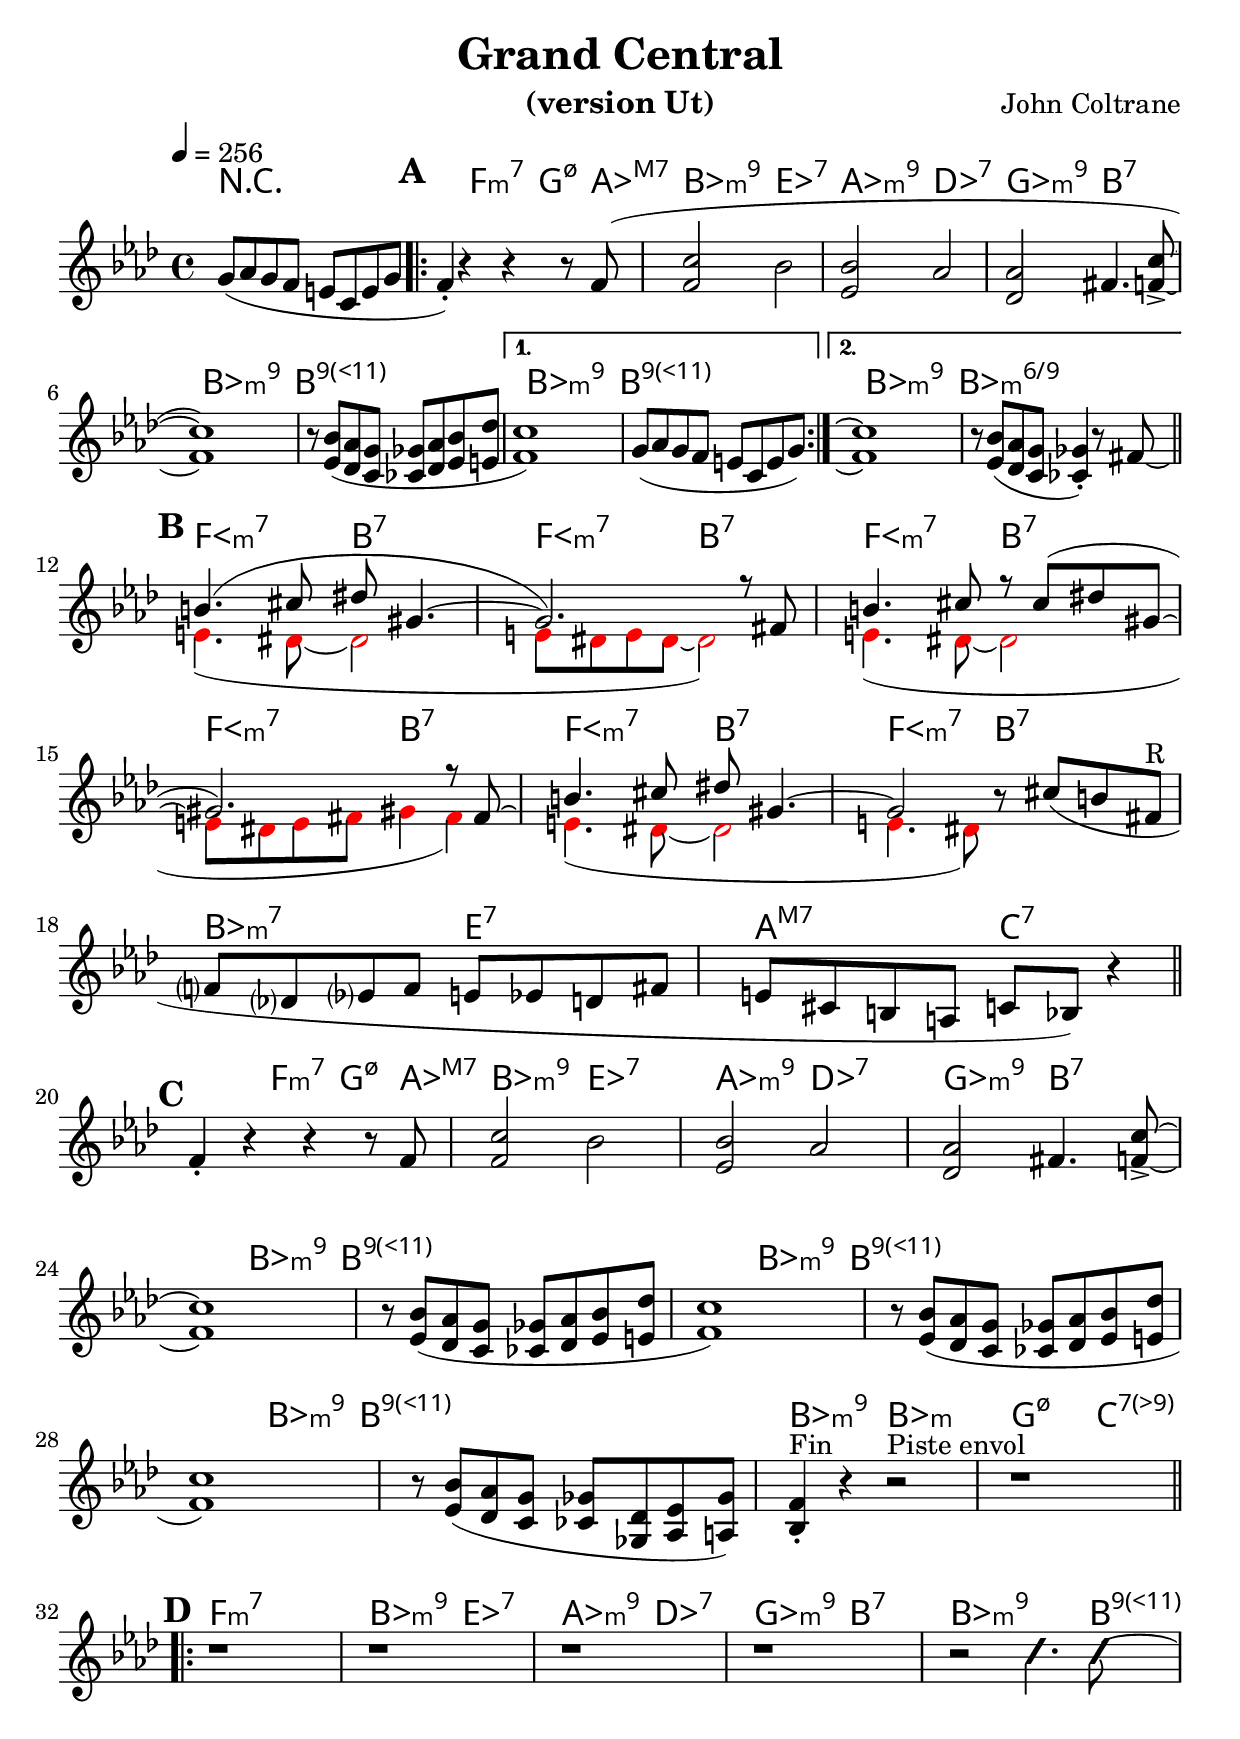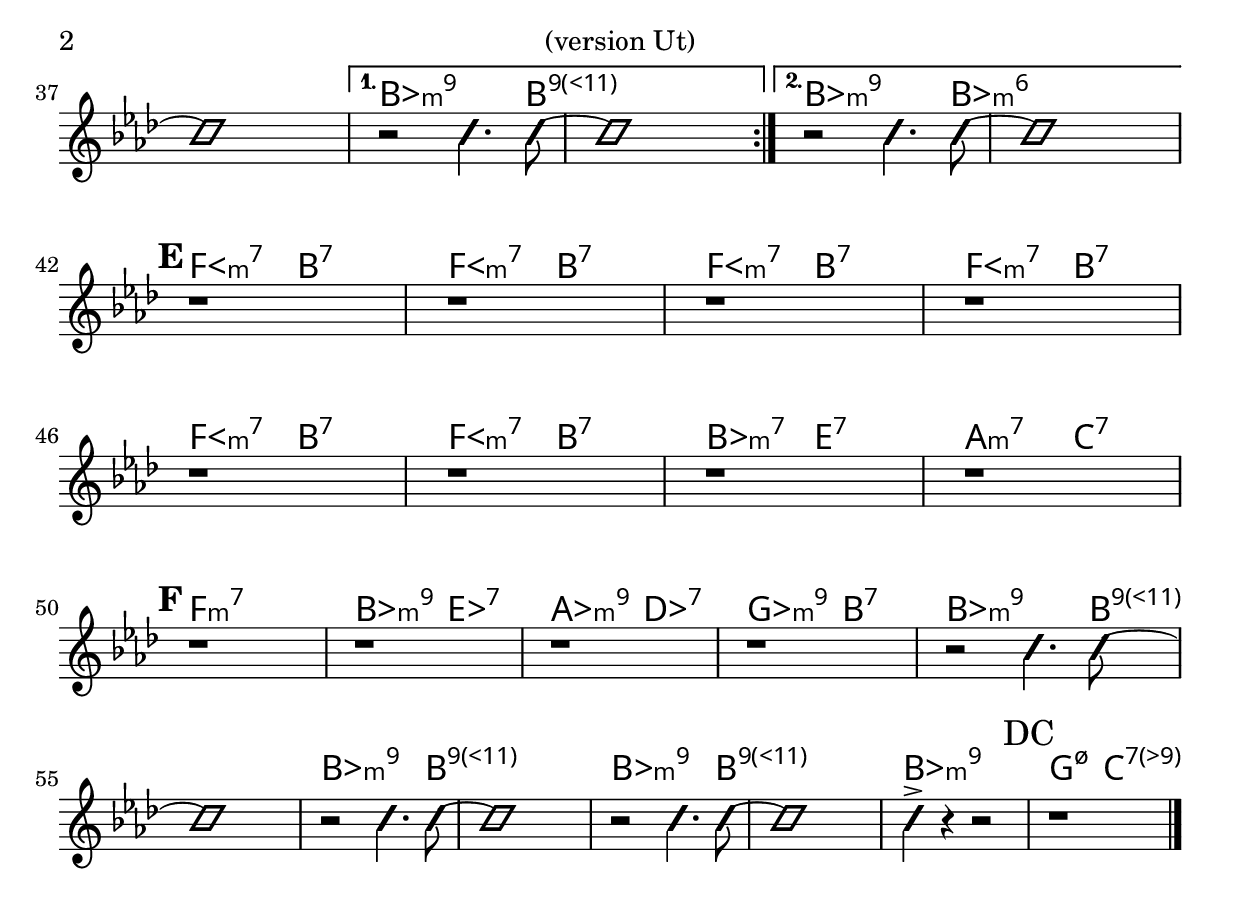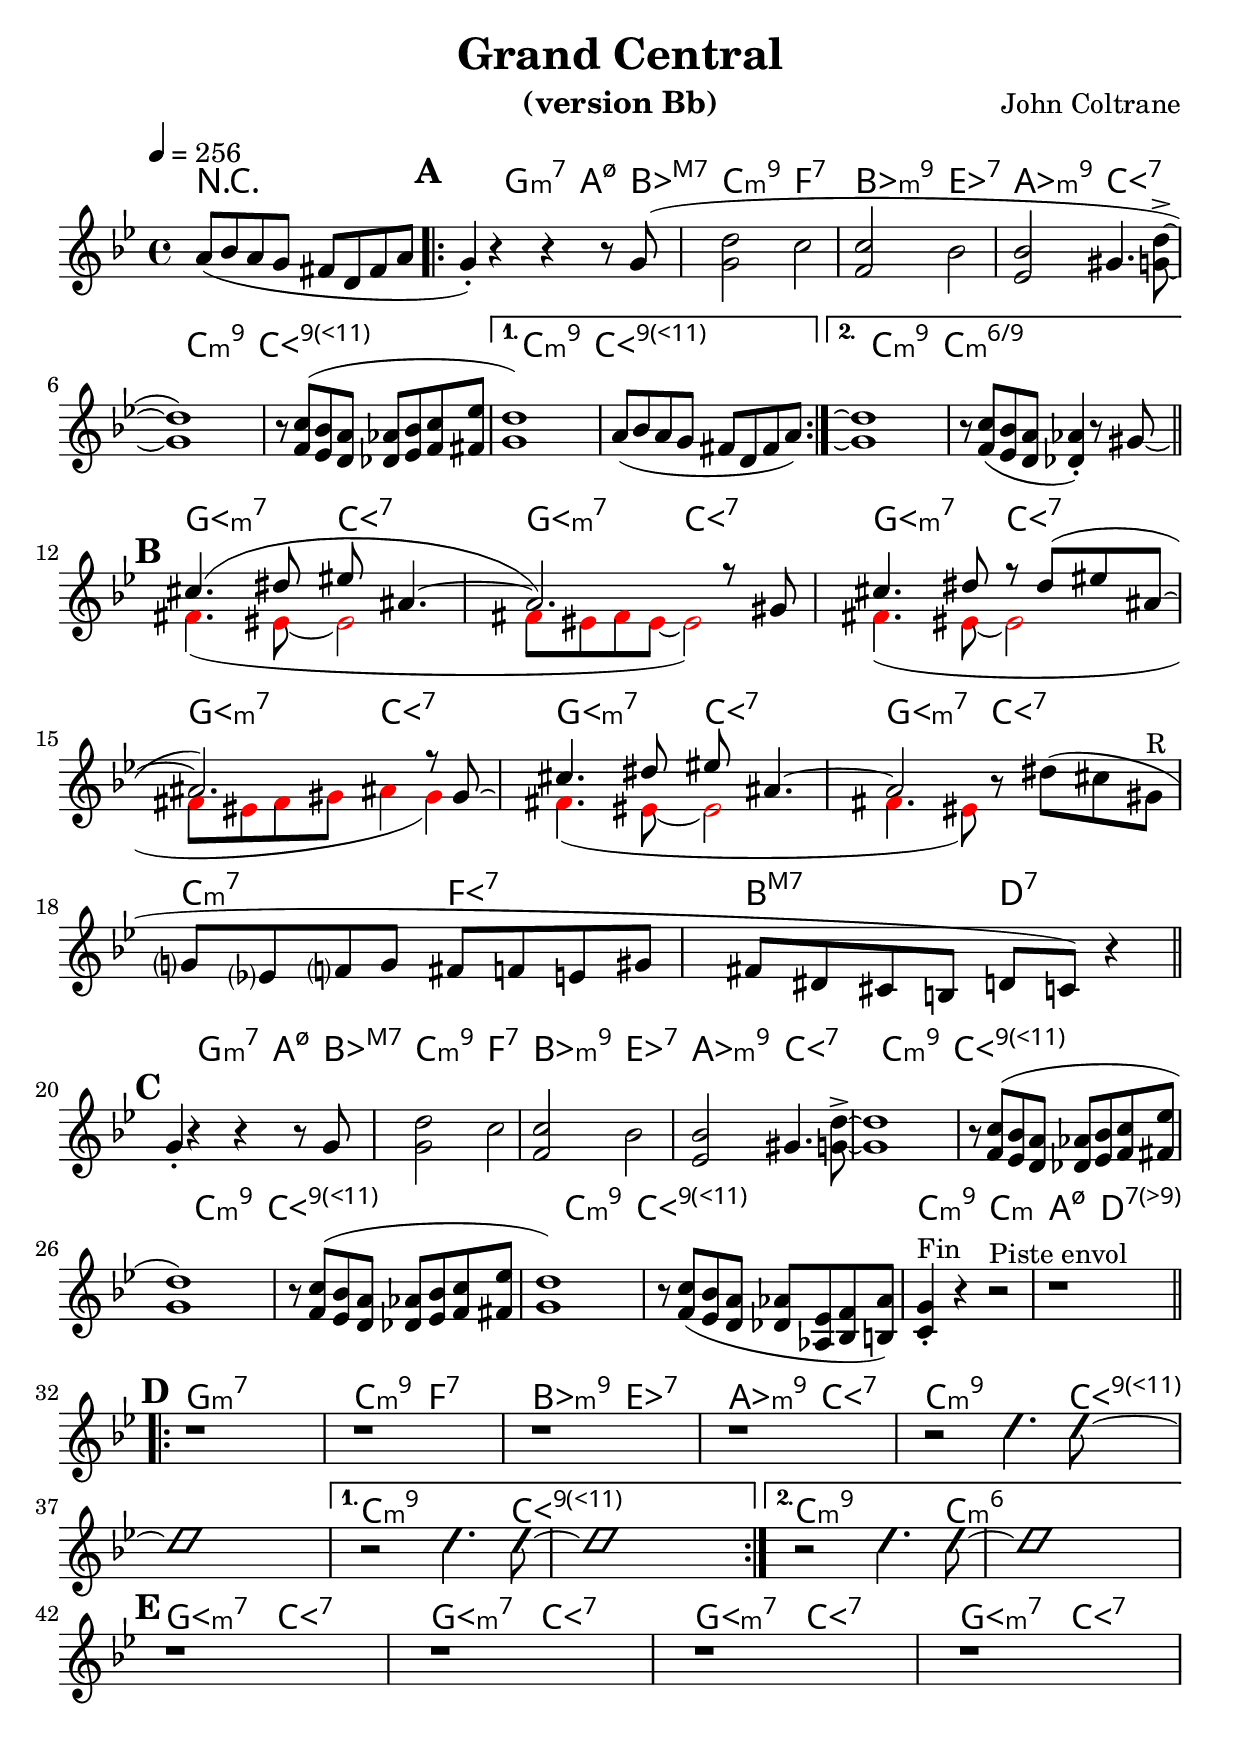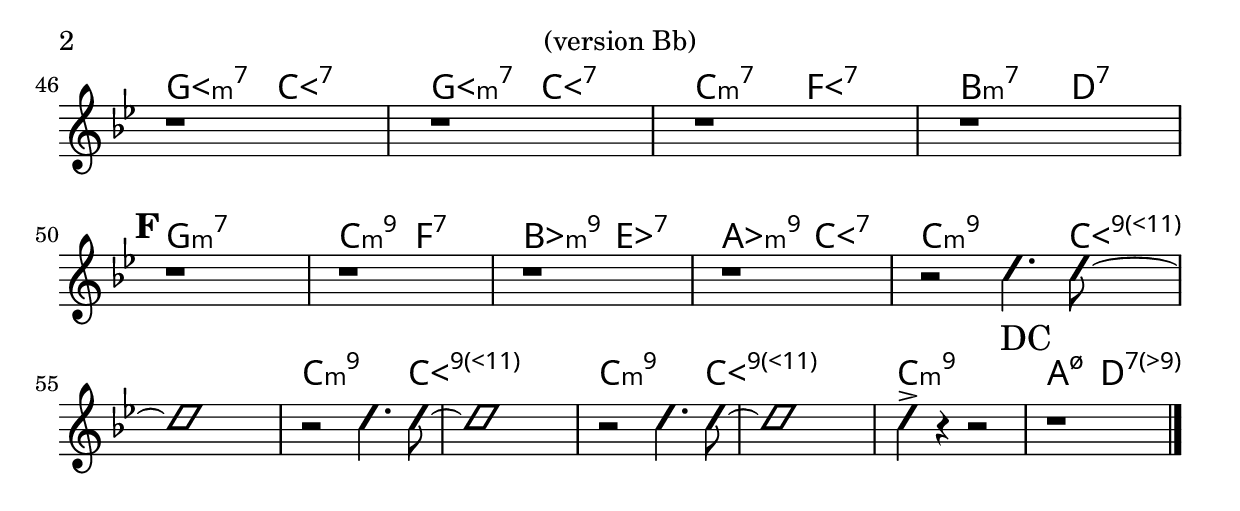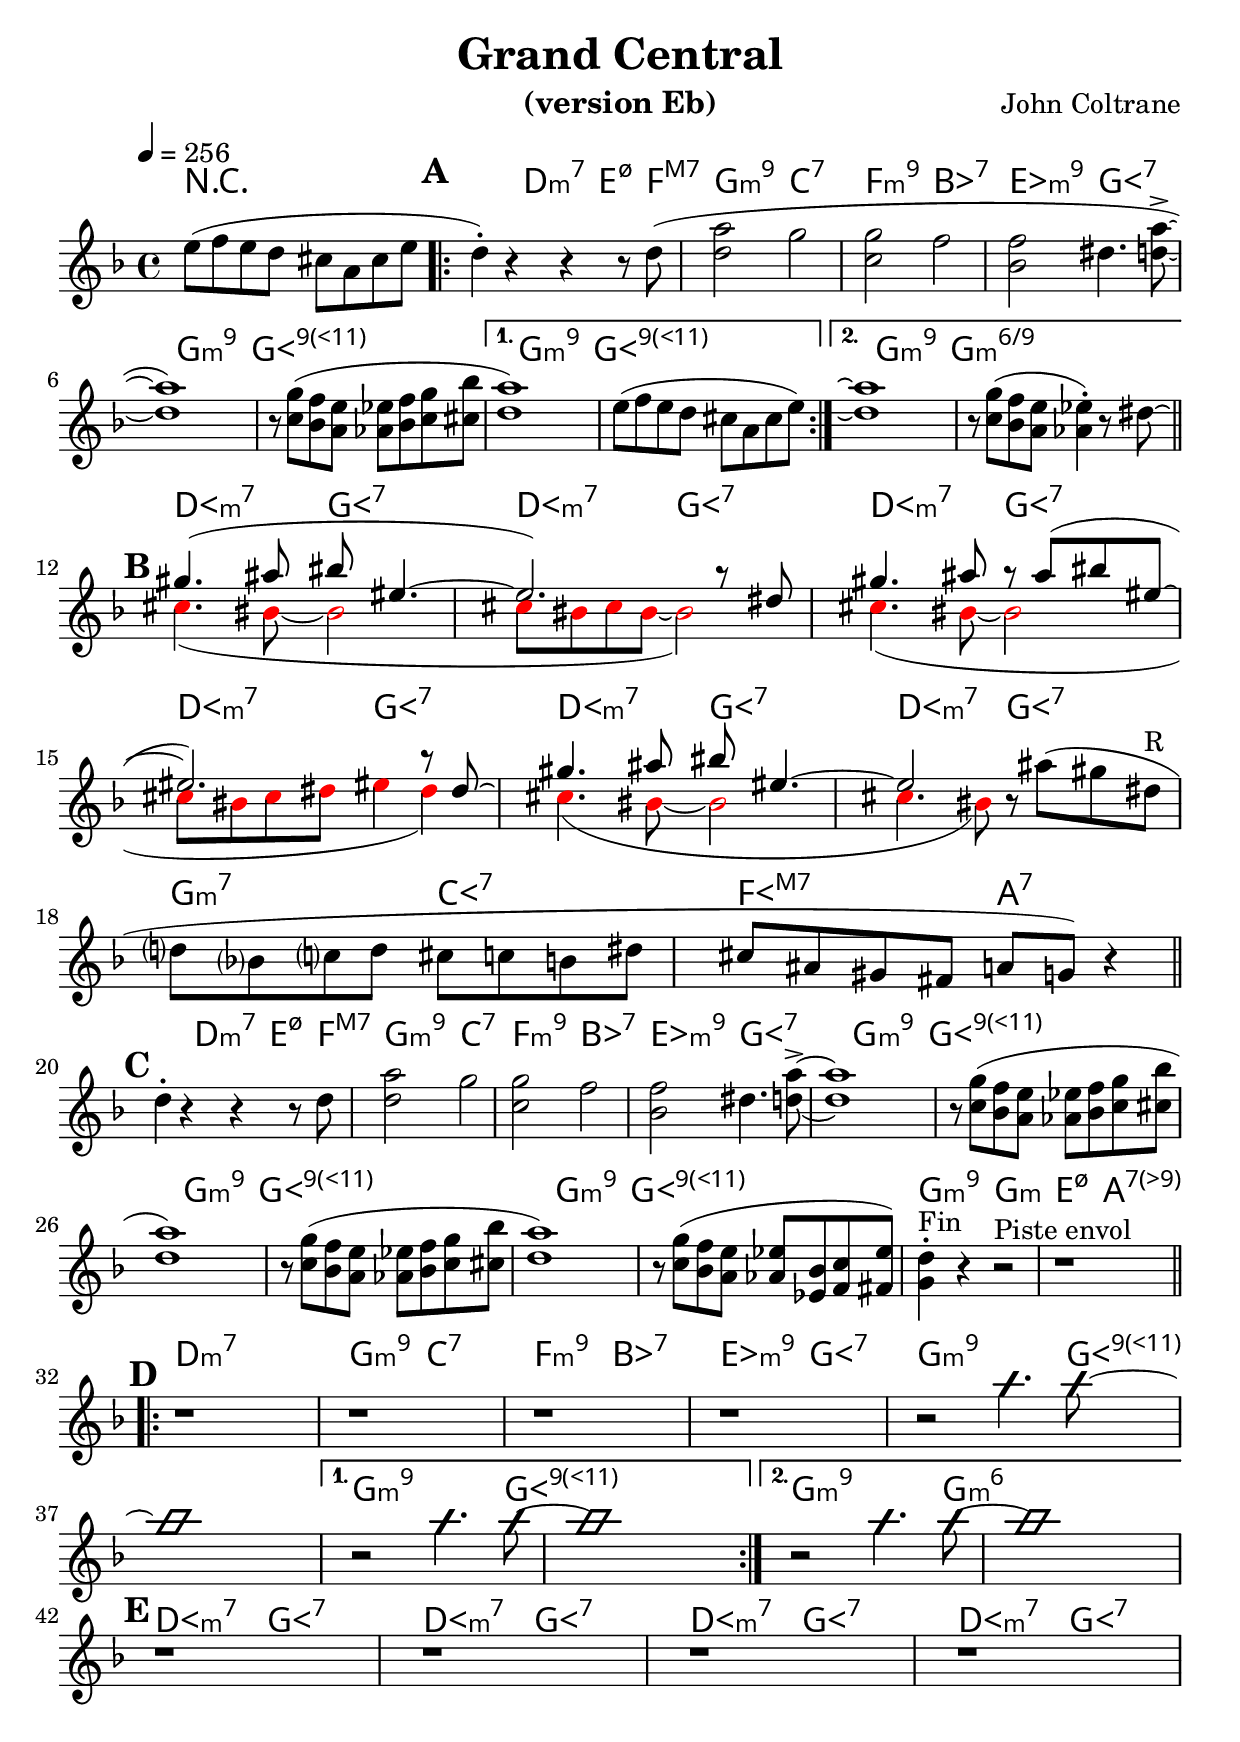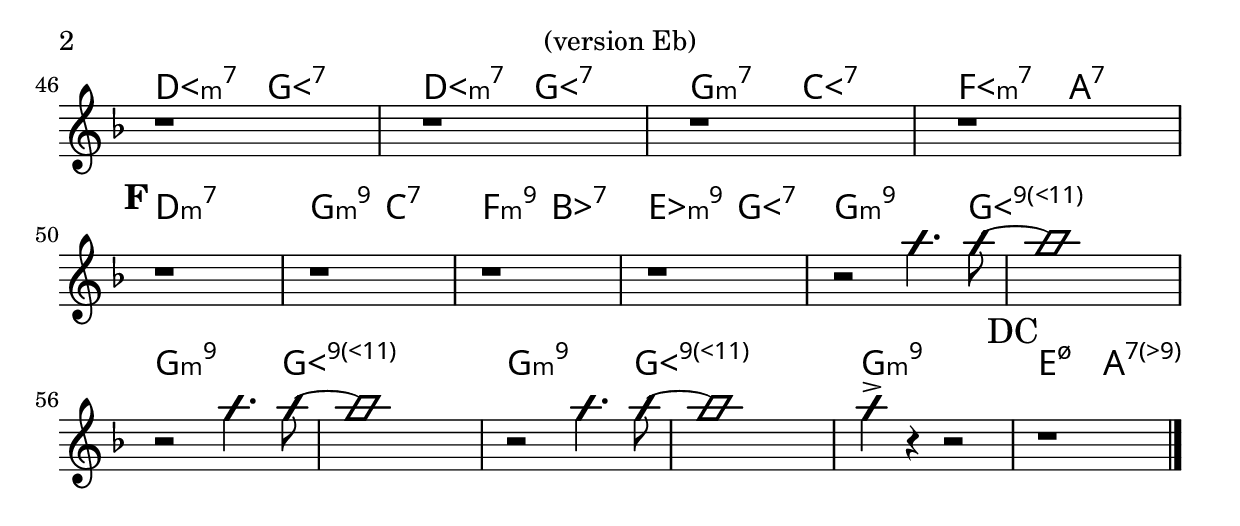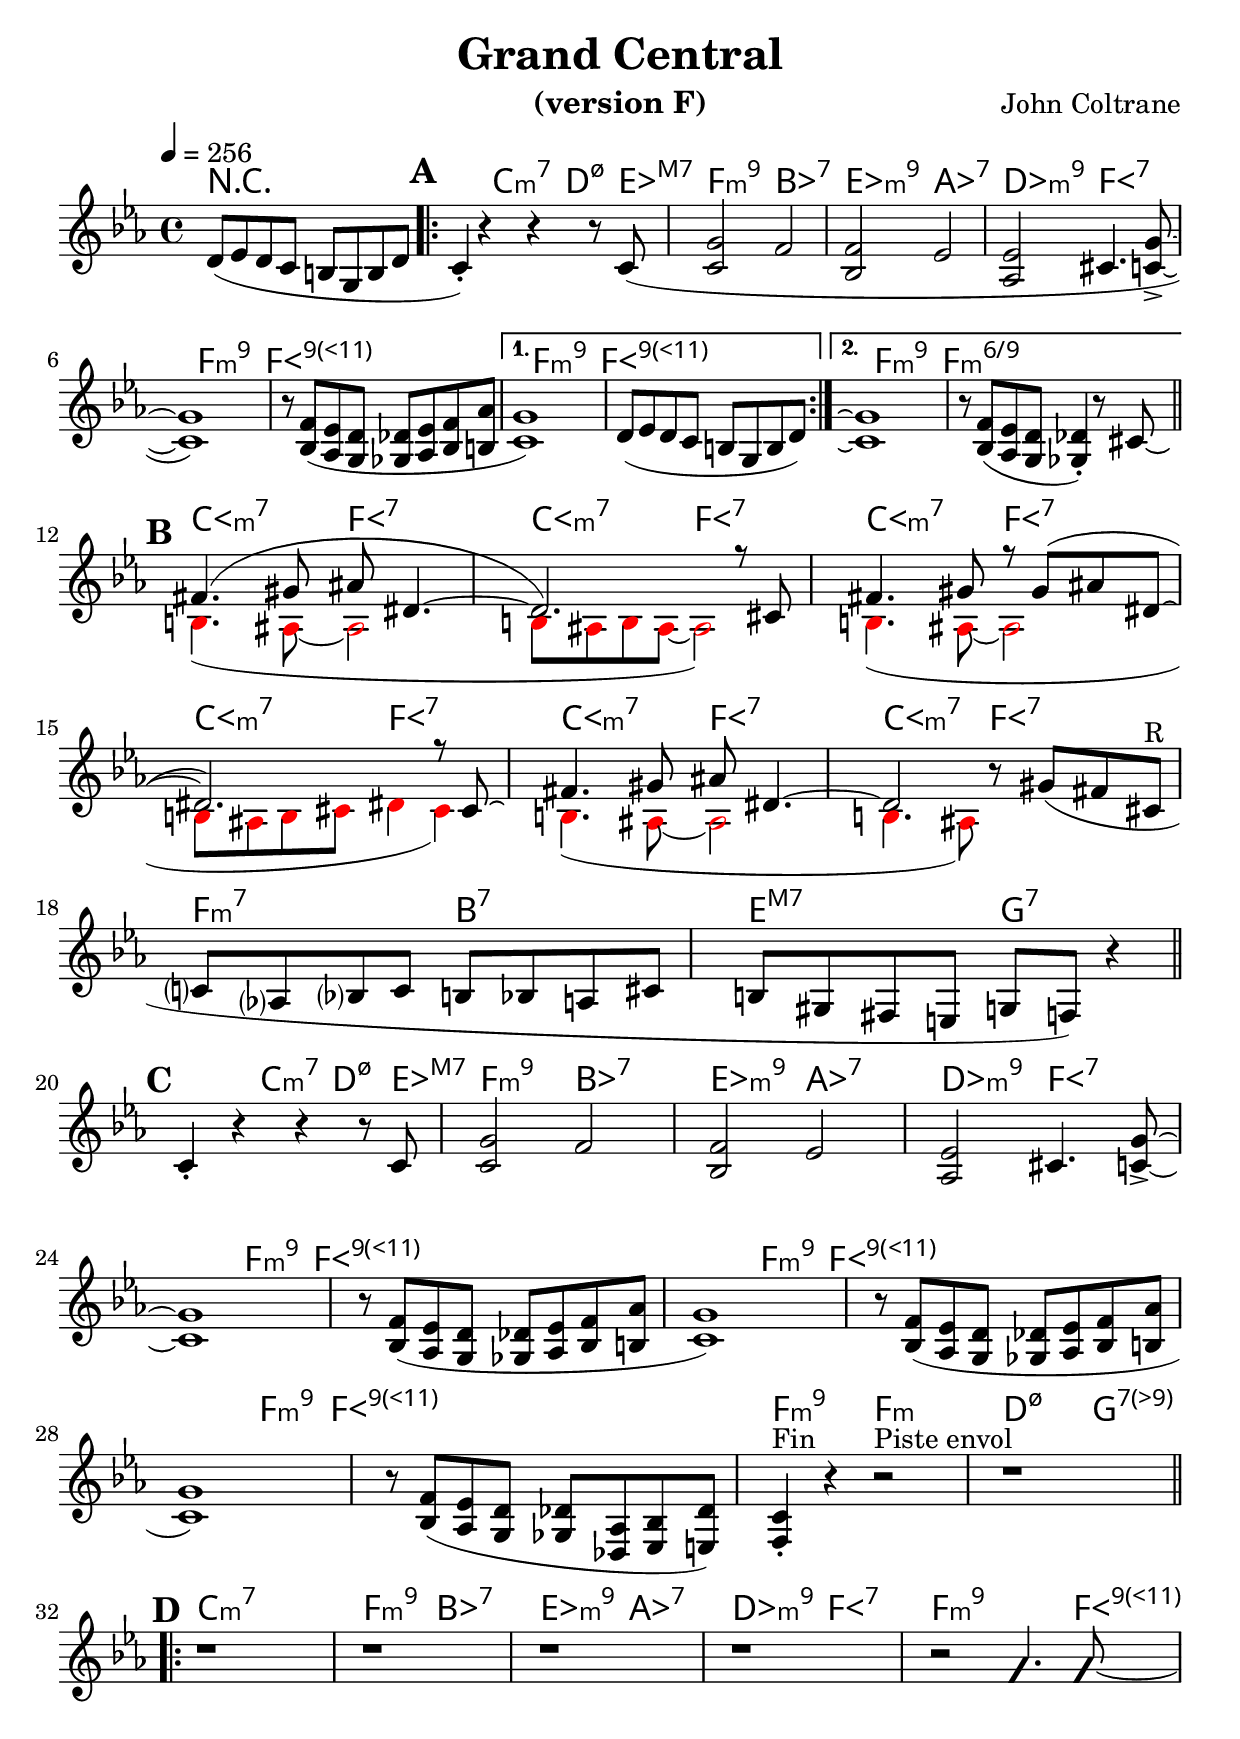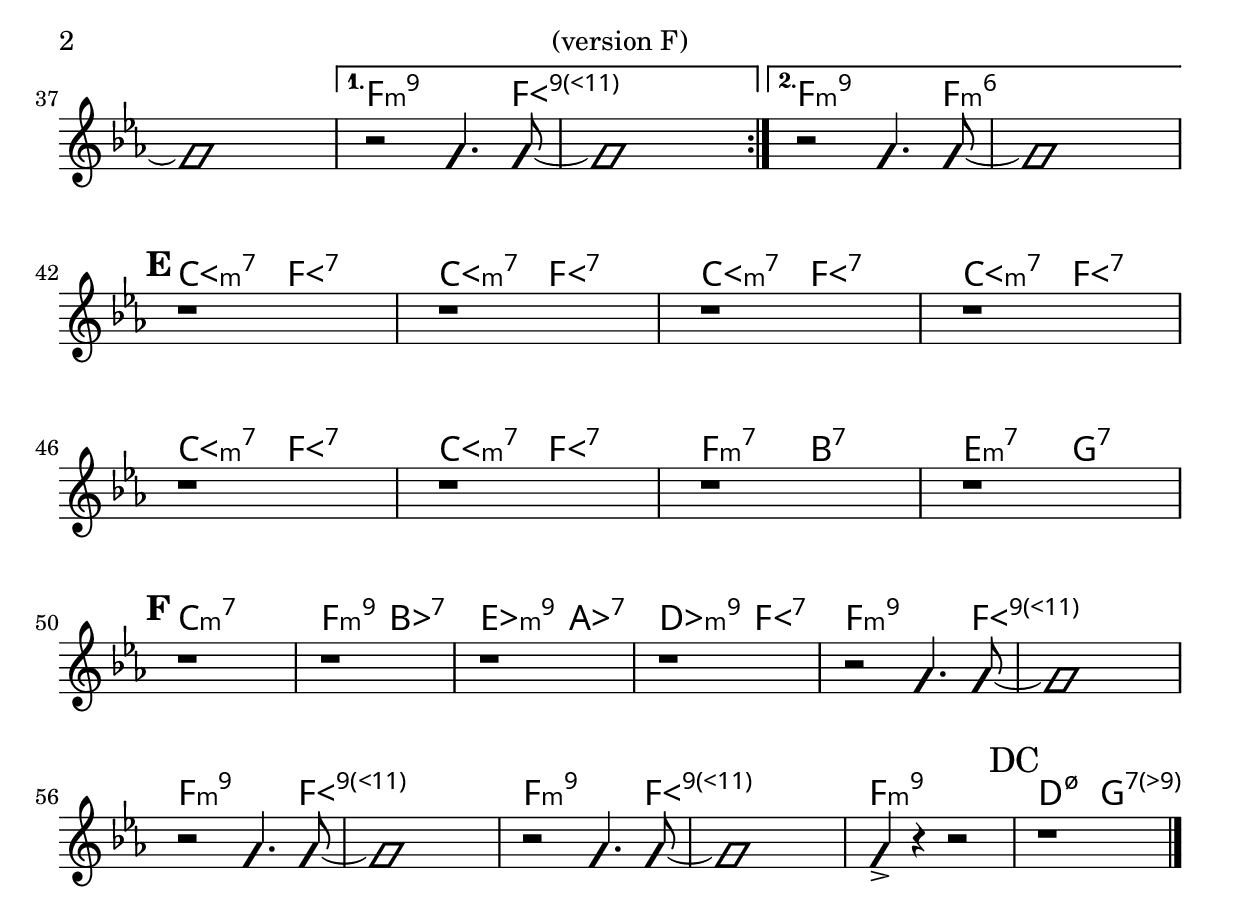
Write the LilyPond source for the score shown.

% Created on Mon Sep 20 15:23:38 CEST 2010
\version "2.22.0"

#(set-global-staff-size 24)
#(set-default-paper-size "a4")

\include "utils/AccordsJazzDefs.ly"

\paper { indent = 0\cm} 

\header {
	title = "Grand Central" 
 	composer = "John Coltrane"
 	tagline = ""

}


accords = \chords {
  r1
  \repeat volta 2{
  s4. f4:m7 g:m7.5- aes8:maj7
  bes2:m9 es:7 aes:m9 des:7 ges:m9 b:7 s2 bes4.:m9 b1:9.11+ s8
  }
  \alternative {{s2 bes4.:m9 b1:9.11+ s8}{s2 bes4.:m9 bes1:m6.9 s8}
  }
  fis2:m7 b:7 fis2:m7 b:7 fis2:m7 b:7 fis2:m7 b:7 fis2:m7 b:7 fis2:m7 b:7
  bes:m7 e:7 a:maj7 c:7
  s4. f4:m7 g:m7.5- aes8:maj7
  bes2:m9 es:7 aes:m9 des:7 ges:m9 b:7 s2 bes4.:m9 b1:9.11+ s8
  s2 bes4.:m9 b1:9.11+ s8 s2 bes4.:m9 b1:9.11+ s8 bes2:m9 bes:m g:m7.5- c:7.9-
  \repeat volta 2 {
  f1:m7 bes2:m9 es:7 aes:m9 des:7 ges:m9 b:7 bes2:m9 s4. b1:9.11+ s8
}
  \alternative {{bes2:m9 s4. b1:9.11+ s8}{bes2:m9 s4. bes1:m6 s8}}
    fis2:m7 b:7 fis2:m7 b:7 fis2:m7 b:7 fis2:m7 b:7 fis2:m7 b:7 fis2:m7 b:7
  bes:m7 e:7 a:m7 c:7
  f1:m7 bes2:m9 es:7 aes:m9 des:7 ges:m9 b:7 bes2:m9 s4. b1:9.11+ s8
  bes2:m9 s4. b1:9.11+ s8 bes2:m9 s4. b1:9.11+ s8 bes1:m9 g2:m7.5- c:7.9-
}

voix = \relative c' { 	
 % Type notes here 
\compressEmptyMeasures
\set Score.markFormatter = #format-mark-box-alphabet
% \set Timing.beamExceptions = #'()
g'8( aes g f e c e g
\repeat volta 2 {
 \mark \default
f4-.) r r r8 f( <f c'>2 bes
<bes es,> aes <aes des,> fis4. <f c'>8->~ <f c'>1)
r8 <es bes'>8( <des aes'> <c g'> <ces ges'>  <des aes'> <es bes'> <e des'>
}
\alternative {
{<f c'>1) g8( aes g f e c e g)}
{<f c'>1\repeatTie r8 <es bes'>( <des aes'> <c g'> <ces ges'>4-.) r8 fis\laissezVibrer}
}
\break \bar "||"
\mark \default
<<
	\voiceOne {
	  b4.( cis8 dis gis,4.~ gis2.) r8 fis
	  b4. cis8 r cis( dis gis,~ gis2.) r8 fis\laissezVibrer
	  b4. cis8 dis gis,4.~ gis2
	}
	\new Voice {
	\override NoteHead.color = #red 
	\voiceTwo 
	e4.( dis8~ dis2 e8 dis e dis~ dis2)
	e4.( dis8~ dis2 e8 dis e fis gis4 fis)
	e4.( dis8~ dis2 e4. dis8)
	}
>>
\oneVoice
r8 cis'( b fis^"R" f des es f e es d fis e cis b a c bes) r4
\break \bar "||"
\mark \default
f'4-. r r r8 f <f c'>2 bes
<bes es,> aes <aes des,> fis4. <f c'>8->~ <f c'>1
r8 <es bes'>8( <des aes'> <c g'> <ces ges'>  <des aes'> <es bes'> <e des'> <f c'>1)
r8 <es bes'>8( <des aes'> <c g'> <ces ges'>  <des aes'> <es bes'> <e des'> <f c'>1)
r8 <es bes'>8( <des aes'> <c g'> <ces ges'>  <ges des'> <aes es'> <a ges'>) <bes f'>4-.^"Fin" r r2^"Piste envol" r1
\break \bar".|:-||"
\mark \default
\improvisationOn
\repeat volta 2 {r1 r r r r2 c'4. c8~ c1}
\alternative {{r2 c4. c8~ c1}{r2 c4. c8~ c1}}
\break \mark \default
r1 r r r r r r r
\break \mark \default
r r r r r2 c4. c8~ c1 r2 c4. c8~ c1 r2 c4. c8~ c1
c4-> r r2 \mark \markup {"DC"} r1 \bar "|."
}


staffViolon = \new Staff {
	\time 4/4
	\tempo 4 = 256
	\set Staff.midiInstrument = "trumpet"
	\key aes \major
	\clef treble
	\accidentalStyle modern-cautionary
	\voix
}

theme=\staffViolon

\include "utils/books.ly"